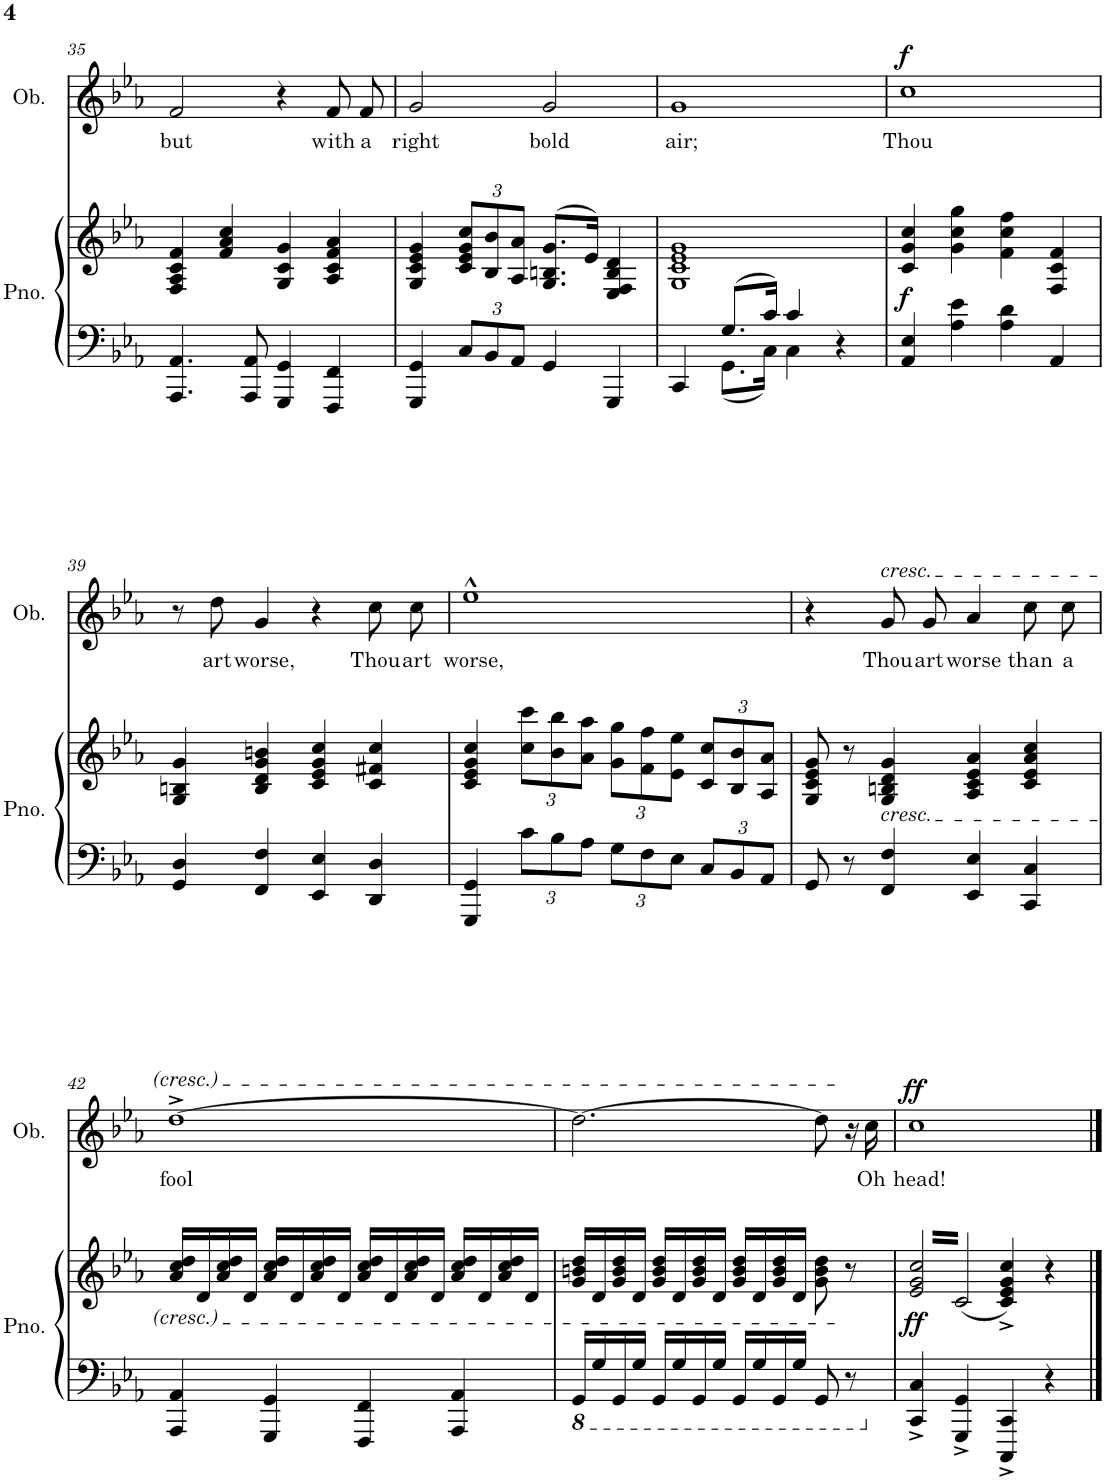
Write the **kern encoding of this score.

**kern	**kern	**dynam	**kern	**text	**dynam
*part2	*part2	*part2	*part1	*part1	*part1
*staff3	*staff2	*staff2/3	*staff1	*staff1	*staff1
*I"Piano	*	*	*I"Oboe	*	*
*I'Pno.	*	*	*I'Ob.	*	*
!!LO:PB:g=z
*clefF4	*clefG2	*	*clefG2	*	*
*k[b-e-a-]	*k[b-e-a-]	*	*k[b-e-a-]	*	*
*M4/4	*M4/4	*	*M4/4	*	*
*met(c)	*met(c)	*	*met(c)	*	*
=35	=35	=35	=35	=35	=35
!	!	!	!	!LO:LY:b	!
4.AAA-/ 4.AA-/	4F/ 4A-/ 4c/ 4f/	.	2f/	but	.
.	4f/ 4a-/ 4cc/	.	.	.	.
8AAA-/ 8AA-/	.	.	.	.	.
4GGG/ 4GG/	4G/ 4c/ 4g/	.	4r	.	.
!	!	!	!	!LO:LY:b	!
4FFF/ 4FF/	4A-/ 4c/ 4f/ 4a-/	.	8f/L	with	.
!	!	!	!	!LO:LY:b	!
.	.	.	8f/J	a	.
=36	=36	=36	=36	=36	=36
!	!	!	!	!LO:LY:b	!
4GGG/ 4GG/	4G/ 4c/ 4e-/ 4g/	.	2g/	right	.
*Xbrackettup	*Xbrackettup	*	*	*	*
12C/L	12c/ 12e-/ 12g/ 12cc/L	.	.	.	.
12BB-/	12B-/ 12b-/	.	.	.	.
12AA-/J	12A-/ 12a-/J	.	.	.	.
!	!	!	!	!LO:LY:b	!
4GG/	(>8.G/ 8.Bn/ 8.g/L	.	2g/	bold	.
.	16e-/Jk)	.	.	.	.
4GGG/	4E-/ 4F/ 4B/ 4d/	.	.	.	.
=37	=37	=37	=37	=37	=37
*^	*	*	*	*	*
!	!	!	!	!	!LO:LY:b	!
4CC/	4ryy	1G 1c 1e- 1g	.	1g	air;	.
8.G/L	8.GG\L	.	.	.	.	.
16c/Jk	16C\Jk	.	.	.	.	.
4c/	4C\	.	.	.	.	.
4r	4ryy	.	.	.	.	.
=38	=38	=38	=38	=38	=38	=38
!	!	!	!LO:DY:b	!	!LO:LY:b	!LO:DY:a
*v	*v	*	*	*	*	*
4AA-/ 4E-/	4c/ 4g/ 4cc/	f	1cc	Thou	f
4A-\ 4e-\	4g\ 4cc\ 4gg\	.	.	.	.
4A-\ 4d\	4f\ 4cc\ 4ff\	.	.	.	.
4AA-/	4F/ 4c/ 4f/	.	.	.	.
!!LO:LB:g=z
=39	=39	=39	=39	=39	=39
4GG/ 4D/	4G/ 4Bn/ 4g/	.	8r	.	.
!	!	!	!	!LO:LY:b	!
.	.	.	8dd\	art	.
!	!	!	!	!LO:LY:b	!
4FF/ 4F/	4B/ 4d/ 4g/ 4bn/	.	4g/	worse,	.
4EE-/ 4E-/	4c/ 4e-/ 4g/ 4cc/	.	4r	.	.
!	!	!	!	!LO:LY:b	!
4DD/ 4D/	4c/ 4f#X/ 4cc/	.	8cc\L	Thou	.
!	!	!	!	!LO:LY:b	!
.	.	.	8cc\J	art	.
=40	=40	=40	=40	=40	=40
!	!	!	!	!LO:LY:b	!
4GGG/ 4GG/	4c/ 4e-/ 4g/ 4cc/	.	1ee-^^	worse,	.
12c\L	12cc\ 12ccc\L	.	.	.	.
12B-\	12b-\ 12bb-\	.	.	.	.
12A-\J	12a-\ 12aa-\J	.	.	.	.
12G\L	12g\ 12gg\L	.	.	.	.
12F\	12f\ 12ff\	.	.	.	.
12E-\J	12e-\ 12ee-\J	.	.	.	.
12C/L	12c/ 12cc/L	.	.	.	.
12BB-/	12B-/ 12b-/	.	.	.	.
12AA-/J	12A-/ 12a-/J	.	.	.	.
=41	=41	=41	=41	=41	=41
8GG/	8G/ 8c/ 8e-/ 8g/	.	4r	.	.
8r	8r	.	.	.	.
!	!	!	!LO:TX:a:i:t=cresc.	!	!
!	!LO:TX:b:i:t=cresc.	!	!	!	!
!	!	!	!	!LO:LY:b	!
4FF/ 4F/	4G/ 4Bn/ 4d/ 4g/	.	8g/L	Thou	.
!	!	!	!	!LO:LY:b	!
.	.	.	8g/J	art	.
!	!	!	!	!LO:LY:b	!
4EE-/ 4E-/	4A-/ 4c/ 4e-/ 4a-/	.	4a-/	worse	.
!	!	!	!	!LO:LY:b	!
4CC/ 4C/	4c/ 4e-/ 4a-/ 4cc/	.	8cc\L	than	.
!	!	!	!	!LO:LY:b	!
.	.	.	8cc\J	a	.
!!LO:LB:g=z
=42	=42	=42	=42	=42	=42
!	!	!	!	!LO:LY:b	!
4AAA-/ 4AA-/	16a-/ 16cc/ 16dd/LL	.	[1dd^	fool	.
.	16d/	.	.	.	.
.	16a-/ 16cc/ 16dd/	.	.	.	.
.	16d/JJ	.	.	.	.
4GGG/ 4GG/	16a-/ 16cc/ 16dd/LL	.	.	.	.
.	16d/	.	.	.	.
.	16a-/ 16cc/ 16dd/	.	.	.	.
.	16d/JJ	.	.	.	.
4FFF/ 4FF/	16a-/ 16cc/ 16dd/LL	.	.	.	.
.	16d/	.	.	.	.
.	16a-/ 16cc/ 16dd/	.	.	.	.
.	16d/JJ	.	.	.	.
4AAA-/ 4AA-/	16a-/ 16cc/ 16dd/LL	.	.	.	.
.	16d/	.	.	.	.
.	16a-/ 16cc/ 16dd/	.	.	.	.
.	16d/JJ	.	.	.	.
=43	=43	=43	=43	=43	=43
*8ba	*	*	*	*	*
16GGG/LL	16g/ 16bn/ 16dd/LL	.	2.dd\_	.	.
16GG/	16d/	.	.	.	.
16GGG/	16g/ 16b/ 16dd/	.	.	.	.
16GG/JJ	16d/JJ	.	.	.	.
16GGG/LL	16g/ 16b/ 16dd/LL	.	.	.	.
16GG/	16d/	.	.	.	.
16GGG/	16g/ 16b/ 16dd/	.	.	.	.
16GG/JJ	16d/JJ	.	.	.	.
16GGG/LL	16g/ 16b/ 16dd/LL	.	.	.	.
16GG/	16d/	.	.	.	.
16GGG/	16g/ 16b/ 16dd/	.	.	.	.
16GG/JJ	16d/JJ	.	.	.	.
8GGG/	8g\ 8b\ 8dd\	.	8dd\]	.	.
8r	8r	.	16r	.	.
!	!	!	!	!LO:LY:b	!
.	.	.	16cc\	Oh	.
=44	=44	=44	=44	=44	=44
*X8ba	*	*	*	*	*
*	*brackettup	*	*	*	*
!	!	!LO:DY:b	!	!LO:LY:b	!LO:DY:a
*	*tremolo	*	*	*	*
4CC/^ 4C/^	32e-/ 32g/ 32cc/LLL	ff	1cc	head!	ff
.	(32c/	.	.	.	.
.	32e-/ 32g/ 32cc/	.	.	.	.
.	(32c/	.	.	.	.
.	32e-/ 32g/ 32cc/	.	.	.	.
.	(32c/	.	.	.	.
.	32e-/ 32g/ 32cc/	.	.	.	.
.	(32c/	.	.	.	.
4GGG/^ 4GG/^	32e-/ 32g/ 32cc/	.	.	.	.
.	(32c/	.	.	.	.
.	32e-/ 32g/ 32cc/	.	.	.	.
.	(32c/	.	.	.	.
.	32e-/ 32g/ 32cc/	.	.	.	.
.	(32c/	.	.	.	.
.	32e-/ 32g/ 32cc/	.	.	.	.
.	32c/JJJ	.	.	.	.
*	*Xtremolo	*	*	*	*
4CCC/^ 4CC/^	4c/^ 4e-/^ 4g/^ 4cc/^)	.	.	.	.
.	.	.	.	.	.
.	.	.	.	.	.
.	.	.	.	.	.
.	.	.	.	.	.
.	.	.	.	.	.
.	.	.	.	.	.
.	.	.	.	.	.
4r	4r	.	.	.	.
==	==	==	==	==	==
*-	*-	*-	*-	*-	*-
